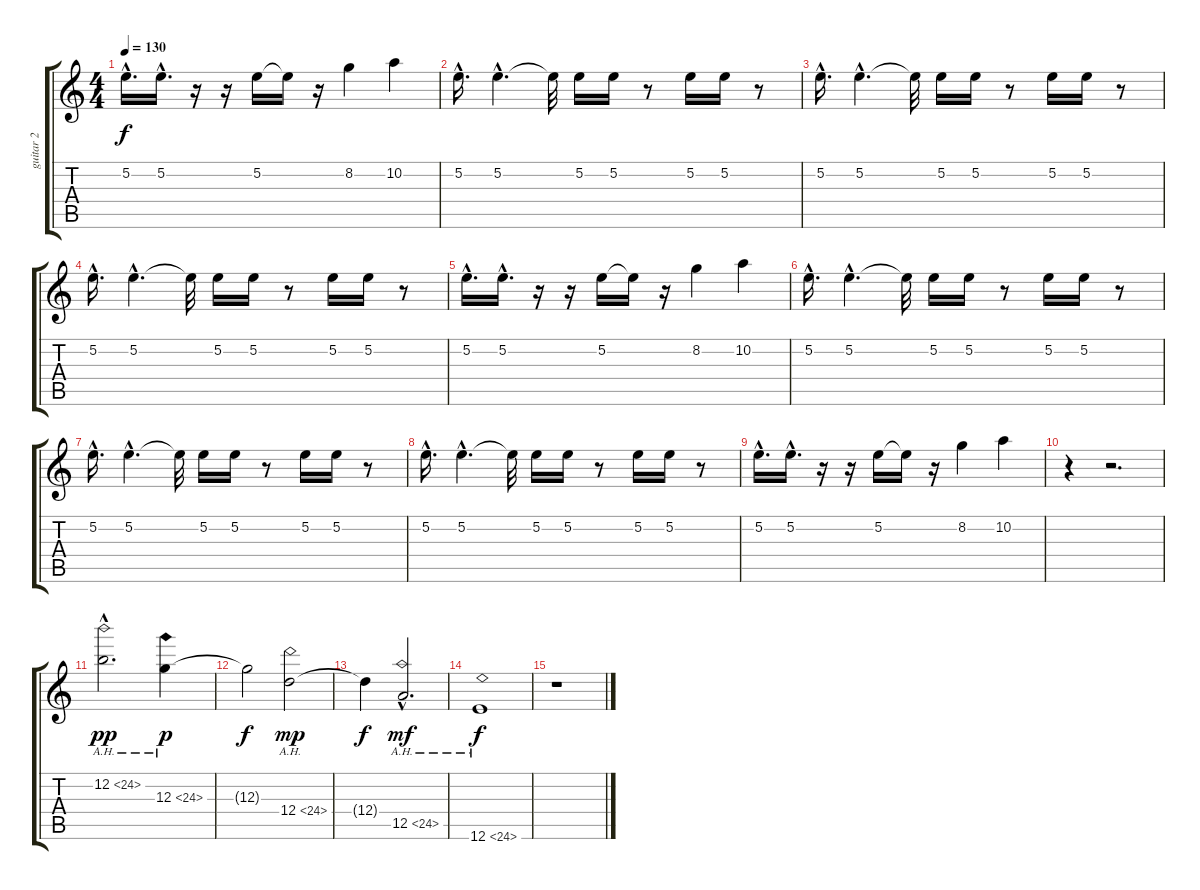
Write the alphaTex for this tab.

\track ("guitar 2" "guitar 2") {instrument acousticguitarsteel}
\staff {score tabs}
\tuning (E4 B3 G3 D3 A2 E2) {hide}
\ts (4 4)
\tempo 130
\clef g2
\ks c
5.2{hac}.16{d dy f} 5.2{hac}.16{d} r.16 r.16 5.2.16 5.2{t}.16 r.16 8.2.4 10.2.4 |
5.2{hac}.16{d volume 4} 5.2{hac}.4{d} 5.2{t}.32 5.2.16 5.2.16 r.8 5.2.16 5.2.16 r.8 |
5.2{hac}.16{d} 5.2{hac}.4{d} 5.2{t}.32 5.2.16 5.2.16 r.8 5.2.16 5.2.16 r.8 |
5.2{hac}.16{d} 5.2{hac}.4{d} 5.2{t}.32 5.2.16 5.2.16 r.8 5.2.16 5.2.16 r.8 |
5.2{hac}.16{d volume 2} 5.2{hac}.16{d} r.16 r.16 5.2.16 5.2{t}.16 r.16 8.2.4 10.2.4 |
5.2{hac}.16{d} 5.2{hac}.4{d} 5.2{t}.32 5.2.16 5.2.16 r.8 5.2.16 5.2.16 r.8 |
5.2{hac}.16{d volume 0} 5.2{hac}.4{d} 5.2{t}.32 5.2.16 5.2.16 r.8 5.2.16 5.2.16 r.8 |
5.2{hac}.16{d} 5.2{hac}.4{d} 5.2{t}.32 5.2.16 5.2.16 r.8 5.2.16 5.2.16 r.8 |
5.2{hac}.16{d} 5.2{hac}.16{d} r.16 r.16 5.2.16 5.2{t}.16 r.16 8.2.4 10.2.4 |
r.4 r.2{d volume 6 balance 16} |
12.2{ah 12 hac}.2{d dy pp} 12.3{ah 12}.4{dy p} |
12.3{t}.2{dy f} 12.4{ah 12}.2{dy mp} |
12.4{t}.4{dy f} 12.5{ah 12 hac}.2{d dy mf} |
12.6{ah 12}.1{dy f} |
r.1
